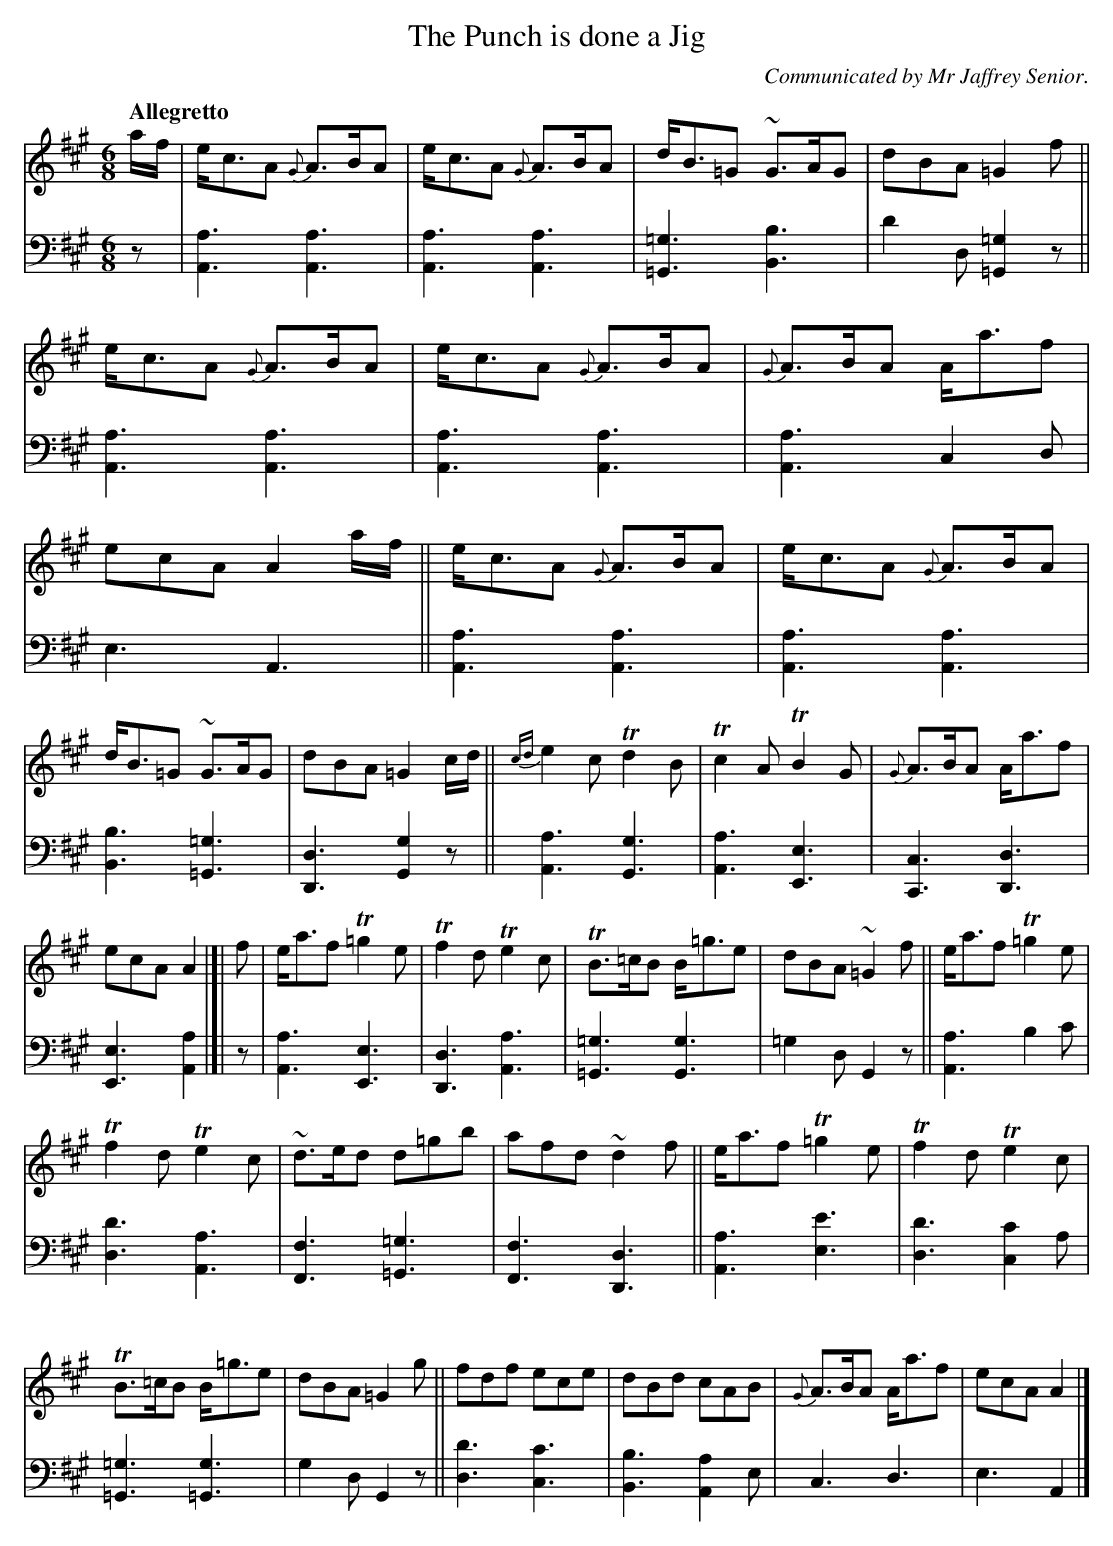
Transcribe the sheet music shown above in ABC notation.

X:1
T: The Punch is done a Jig
O: Communicated by Mr Jaffrey Senior.
M: 6/8
L: 1/8
Q: "Allegretto"
K: A
V: 1 staves=2
a/f/ |\
e<cA {G}A>BA | e<cA {G}A>BA | d<B=G ~G>AG | dBA =G2f ||\
e<cA {G}A>BA | e<cA {G}A>BA | {G}A>BA A<af | ecA A2 a/f/ ||\
e<cA {G}A>BA | e<cA {G}A>BA |
                              d<B=G ~G>AG | dBA =G2 c/d/ ||\
{cd}e2c Td2B | Tc2A TB2G | {G}A>BA A<af | ecA A2 |[| f |\
e<af T=g2e | Tf2d Te2c | TB>=cB B<=ge | dBA ~=G2f ||\
e<af T=g2e |
             Tf2d Te2c | ~d>ed d=gb | afd ~d2f ||\
e<af T=g2e | Tf2d Te2c | TB>=cB B<=ge | dBA =G2g ||\
fdf ece | dBd cAB | {G}A>BA A<af | ecA A2 |]
V: 2 clef=bass middle=d
z |\
[a3A3] [a3A3] | [a3A3][a3A3] | [=g3=G3] [b3B3] | d'2d [=g2=G2]z ||\
[a3A3] [a3A3] | [a3A3][a3A3] | [a3A3] c2d | e3 A3 ||\
[a3A3] [a3A3] |
                [a3A3] [a3A3] | [b3B3] [=g3=G3] | [d3D3] [g2G2]z ||\
[a3A3] [g3G3] | [a3A3] [e3E3] | [c3C3] [d3D3] | [e3E3] [a2A2] |[| z |\
[a3A3] [e3E3] | [d3D3] [a3A3] | [=g3=G3] [g3G3] | =g2d G2z ||\
[a3A3] b2c' |
              [d'3d3] [a3A3] | [f3F3] [=g3=G3] | [f3F3] [d3D3] ||\
[a3A3] [e'3e3] | [d'3d3] [c'2c2]a | [=g3=G3] [g3=G3] | g2d G2z ||
[d'3d3] [c'3c3] | [b3B3] [a2A2]e | c3 d3 | e3 A2 |]
